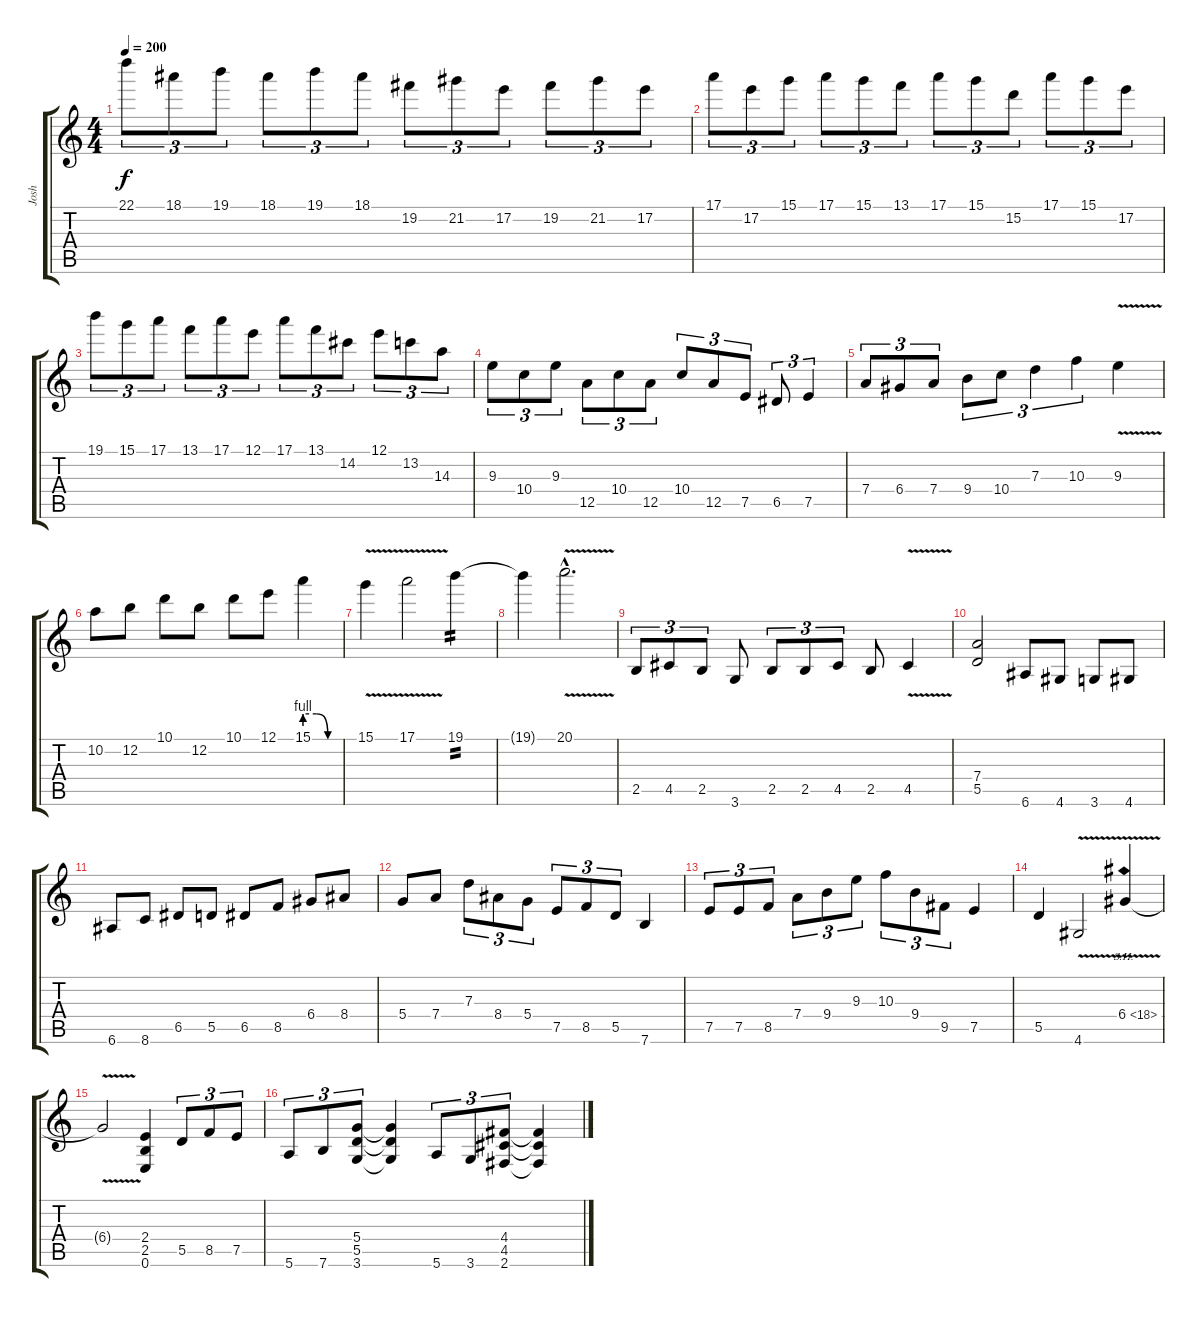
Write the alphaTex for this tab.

\track ("Josh" "Josh") {instrument distortionguitar}
\staff {score tabs}
\tuning (E4 B3 G3 D3 A2 E2) {hide}
\ts (4 4)
\tempo 200
\clef g2
\ks c
22.1.8{tu (3 2) dy f} 18.1.8{tu (3 2)} 19.1.8{tu (3 2)} 18.1.8{tu (3 2)} 19.1.8{tu (3 2)} 18.1.8{tu (3 2)} 19.2.8{tu (3 2)} 21.2.8{tu (3 2)} 17.2.8{tu (3 2)} 19.2.8{tu (3 2)} 21.2.8{tu (3 2)} 17.2.8{tu (3 2)} |
17.1.8{tu (3 2)} 17.2.8{tu (3 2)} 15.1.8{tu (3 2)} 17.1.8{tu (3 2)} 15.1.8{tu (3 2)} 13.1.8{tu (3 2)} 17.1.8{tu (3 2)} 15.1.8{tu (3 2)} 15.2.8{tu (3 2)} 17.1.8{tu (3 2)} 15.1.8{tu (3 2)} 17.2.8{tu (3 2)} |
19.1.8{tu (3 2)} 15.1.8{tu (3 2)} 17.1.8{tu (3 2)} 13.1.8{tu (3 2)} 17.1.8{tu (3 2)} 12.1.8{tu (3 2)} 17.1.8{tu (3 2)} 13.1.8{tu (3 2)} 14.2.8{tu (3 2)} 12.1.8{tu (3 2)} 13.2.8{tu (3 2)} 14.3.8{tu (3 2)} |
9.3.8{tu (3 2)} 10.4.8{tu (3 2)} 9.3.8{tu (3 2)} 12.5.8{tu (3 2)} 10.4.8{tu (3 2)} 12.5.8{tu (3 2)} 10.4.8{tu (3 2)} 12.5.8{tu (3 2)} 7.5.8{tu (3 2)} 6.5.8{tu (3 2)} 7.5.4{tu (3 2)} |
7.4.8{tu (3 2)} 6.4.8{tu (3 2)} 7.4.8{tu (3 2)} 9.4.8{tu (3 2)} 10.4.8{tu (3 2)} 7.3.4{tu (3 2)} 10.3.4{tu (3 2)} 9.3{v}.4 |
10.2.8 12.2.8 10.1.8 12.2.8 10.1.8 12.1.8 15.1{be (custom 0 4 20 4 40 0 60 0)}.4 |
15.1{v}.4 17.1{v}.2 19.1.4{tp 2} |
19.1{t}.4 20.1{v hac}.2{d} |
2.5.8{tu (3 2)} 4.5.8{tu (3 2)} 2.5.8{tu (3 2)} 3.6.8 2.5.8{tu (3 2)} 2.5.8{tu (3 2)} 4.5.8{tu (3 2)} 2.5.8 4.5{v}.4 |
(7.4 5.5).2 6.6.8 4.6.8 3.6.8 4.6.8 |
6.6.8 8.6.8 6.5.8 5.5.8 6.5.8 8.5.8 6.4.8 8.4.8 |
5.4.8 7.4.8 7.3.8{tu (3 2)} 8.4.8{tu (3 2)} 5.4.8{tu (3 2)} 7.5.8{tu (3 2)} 8.5.8{tu (3 2)} 5.5.8{tu (3 2)} 7.6.4 |
7.5.8{tu (3 2)} 7.5.8{tu (3 2)} 8.5.8{tu (3 2)} 7.4.8{tu (3 2)} 9.4.8{tu (3 2)} 9.3.8{tu (3 2)} 10.3.8{tu (3 2)} 9.4.8{tu (3 2)} 9.5.8{tu (3 2)} 7.5.4 |
5.5.4 4.6{v}.2 6.4{sh 12 v}.4 |
6.4{t}.2 (2.4 2.5 0.6).4 5.5.8{tu (3 2)} 8.5.8{tu (3 2)} 7.5.8{tu (3 2)} |
5.6.8{tu (3 2)} 7.6.8{tu (3 2)} (5.4 5.5 3.6).8{tu (3 2)} (5.4{t} 5.5{t} 3.6{t}).4 5.6.8{tu (3 2)} 3.6.8{tu (3 2)} (4.4 4.5 2.6).8{tu (3 2)} (4.4{t} 4.5{t} 2.6{t}).4
